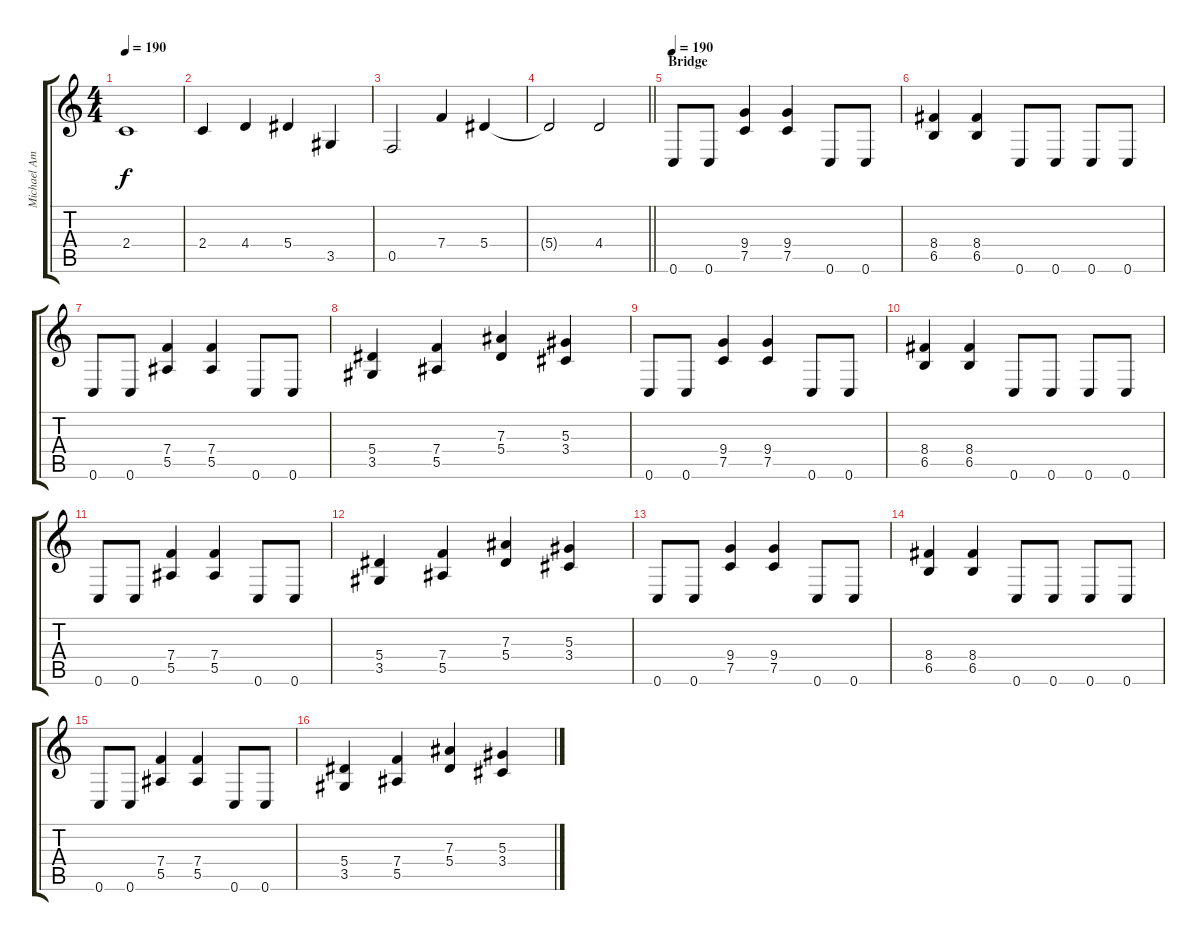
\track ("Michael Ammot" "Michael Am") {instrument distortionguitar}
\staff {score tabs}
\tuning (C4 G3 Eb3 Bb2 F2 C2) {hide}
\ts (4 4)
\tempo 190
\clef g2
\ks c
2.4.1{dy f} |
2.4.4 4.4.4 5.4.4 3.5.4 |
0.5.2 7.4.4 5.4.4 |
\barLineRight lightlight
5.4{t}.2 4.4.2 |
\section ("" "Bridge")
\tempo 190
0.6.8 0.6.8 (9.4 7.5).4 (9.4 7.5).4 0.6.8 0.6.8 |
(8.4 6.5).4 (8.4 6.5).4 0.6.8 0.6.8 0.6.8 0.6.8 |
0.6.8 0.6.8 (7.4 5.5).4 (7.4 5.5).4 0.6.8 0.6.8 |
(5.4 3.5).4 (7.4 5.5).4 (7.3 5.4).4 (5.3 3.4).4 |
0.6.8 0.6.8 (9.4 7.5).4 (9.4 7.5).4 0.6.8 0.6.8 |
(8.4 6.5).4 (8.4 6.5).4 0.6.8 0.6.8 0.6.8 0.6.8 |
0.6.8 0.6.8 (7.4 5.5).4 (7.4 5.5).4 0.6.8 0.6.8 |
(5.4 3.5).4 (7.4 5.5).4 (7.3 5.4).4 (5.3 3.4).4 |
0.6.8 0.6.8 (9.4 7.5).4 (9.4 7.5).4 0.6.8 0.6.8 |
(8.4 6.5).4 (8.4 6.5).4 0.6.8 0.6.8 0.6.8 0.6.8 |
0.6.8 0.6.8 (7.4 5.5).4 (7.4 5.5).4 0.6.8 0.6.8 |
(5.4 3.5).4 (7.4 5.5).4 (7.3 5.4).4 (5.3 3.4).4
